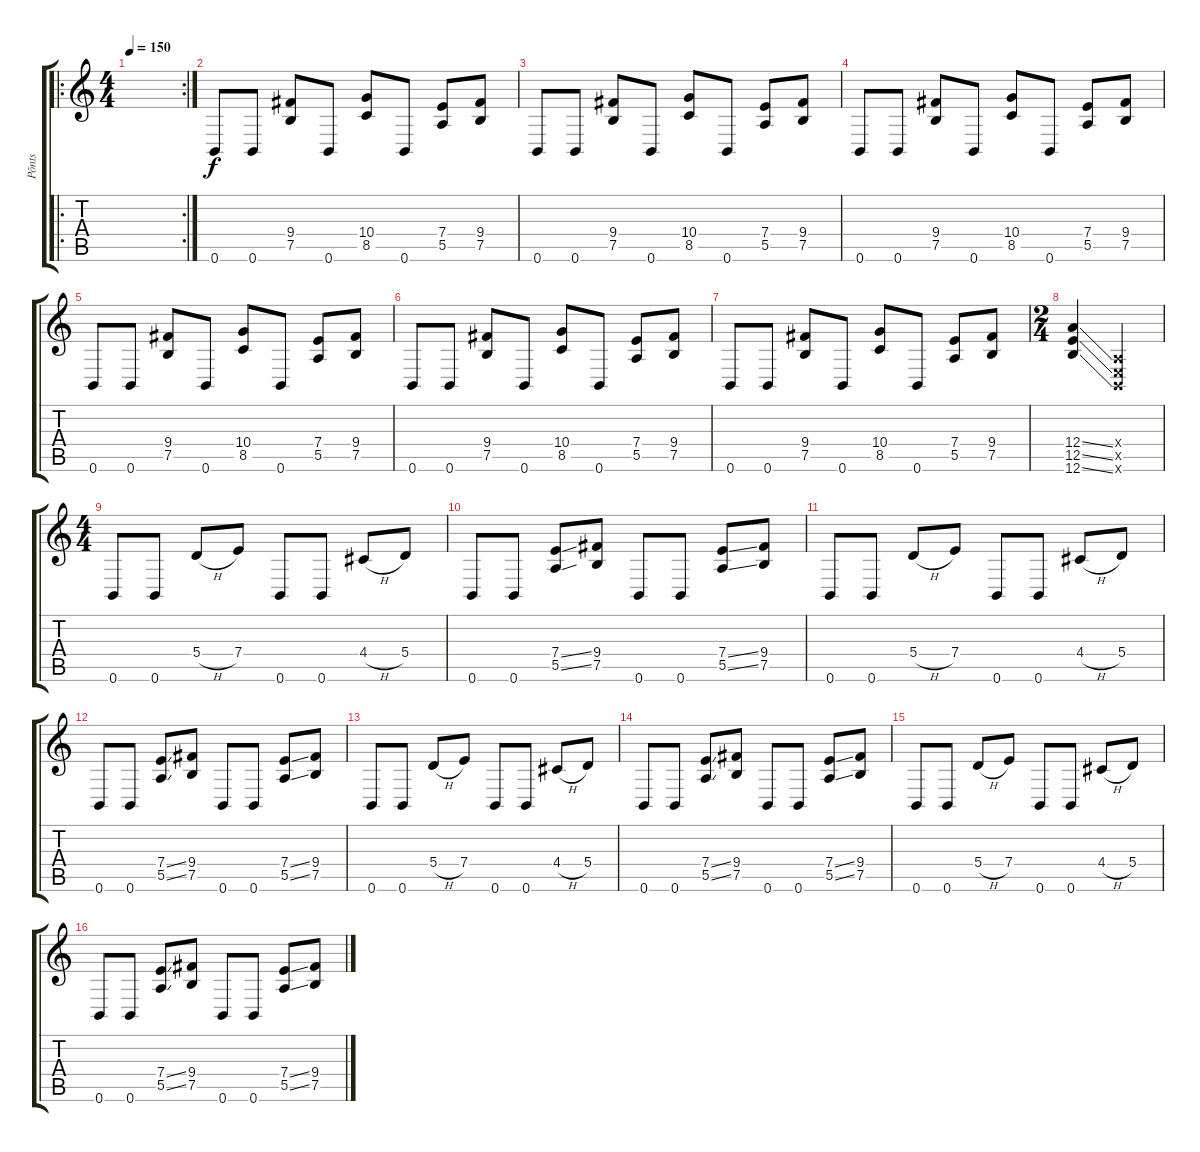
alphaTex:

\track ("Põnts" "Põnts") {instrument distortionguitar}
\staff {score tabs}
\tuning (B3 Gb3 D3 A2 E2 B1) {hide}
\ro
\rc 2
\ts (4 4)
\tempo 150
\clef g2
\ks c
|
0.6.8 0.6.8 (9.4 7.5).8 0.6.8 (10.4 8.5).8 0.6.8 (7.4 5.5).8 (9.4 7.5).8 |
0.6.8 0.6.8 (9.4 7.5).8 0.6.8 (10.4 8.5).8 0.6.8 (7.4 5.5).8 (9.4 7.5).8 |
0.6.8 0.6.8 (9.4 7.5).8 0.6.8 (10.4 8.5).8 0.6.8 (7.4 5.5).8 (9.4 7.5).8 |
0.6.8 0.6.8 (9.4 7.5).8 0.6.8 (10.4 8.5).8 0.6.8 (7.4 5.5).8 (9.4 7.5).8 |
0.6.8 0.6.8 (9.4 7.5).8 0.6.8 (10.4 8.5).8 0.6.8 (7.4 5.5).8 (9.4 7.5).8 |
0.6.8 0.6.8 (9.4 7.5).8 0.6.8 (10.4 8.5).8 0.6.8 (7.4 5.5).8 (9.4 7.5).8 |
\ts (2 4)
(12.4{ss} 12.5{ss} 12.6{ss}).4 (0.4{x} 0.5{x} 0.6{x}).4 |
\ts (4 4)
0.6.8{volume 13} 0.6.8 5.4{h}.8 7.4.8 0.6.8 0.6.8 4.4{h}.8 5.4.8 |
0.6.8 0.6.8 (7.4{ss} 5.5{ss}).8 (9.4 7.5).8 0.6.8 0.6.8 (7.4{ss} 5.5{ss}).8 (9.4 7.5).8 |
0.6.8{volume 13} 0.6.8 5.4{h}.8 7.4.8 0.6.8 0.6.8 4.4{h}.8 5.4.8 |
0.6.8 0.6.8 (7.4{ss} 5.5{ss}).8 (9.4 7.5).8 0.6.8 0.6.8 (7.4{ss} 5.5{ss}).8 (9.4 7.5).8 |
0.6.8{volume 13} 0.6.8 5.4{h}.8 7.4.8 0.6.8 0.6.8 4.4{h}.8 5.4.8 |
0.6.8 0.6.8 (7.4{ss} 5.5{ss}).8 (9.4 7.5).8 0.6.8 0.6.8 (7.4{ss} 5.5{ss}).8 (9.4 7.5).8 |
0.6.8{volume 13} 0.6.8 5.4{h}.8 7.4.8 0.6.8 0.6.8 4.4{h}.8 5.4.8 |
0.6.8 0.6.8 (7.4{ss} 5.5{ss}).8 (9.4 7.5).8 0.6.8 0.6.8 (7.4{ss} 5.5{ss}).8 (9.4 7.5).8
